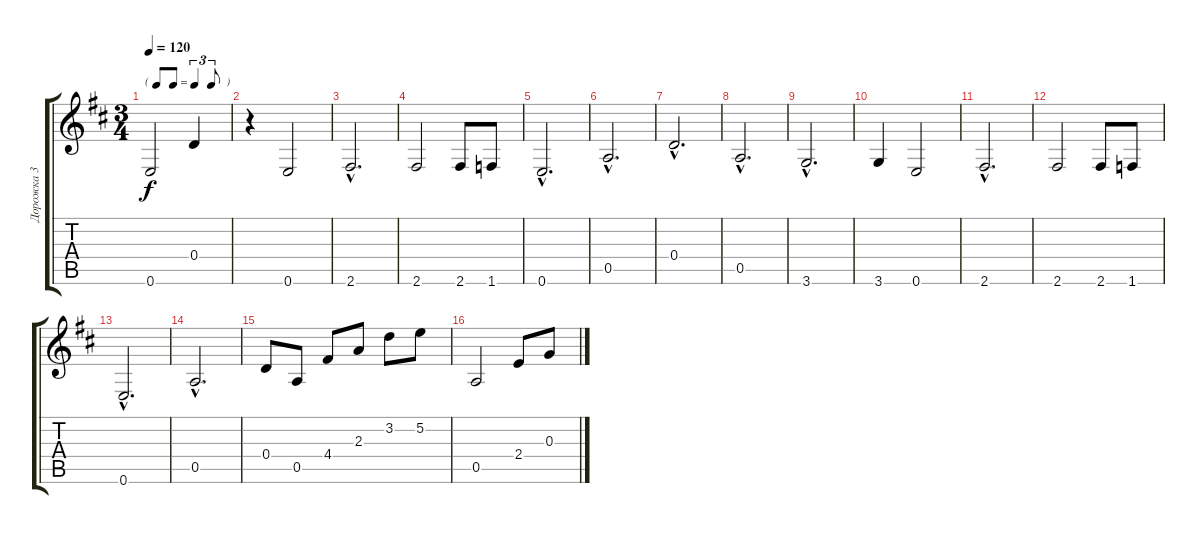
\track ("Дорожка 3" "Дорожка 3") {instrument acousticguitarnylon}
\staff {score tabs}
\tuning (E4 B3 G3 D3 A2 E2) {hide}
\ts (3 4)
\tf triplet8th
\tempo 120
\clef g2
\ks d
0.6.2{dy f instrument acousticguitarnylon} 0.4.4 |
r.4 0.6.2 |
2.6{hac}.2{d} |
2.6.2 2.6.8 1.6.8 |
0.6{hac}.2{d} |
0.5{hac}.2{d} |
0.4{hac}.2{d} |
0.5{hac}.2{d} |
3.6{hac}.2{d} |
3.6.4 0.6.2 |
2.6{hac}.2{d} |
2.6.2 2.6.8 1.6.8 |
0.6{hac}.2{d} |
0.5{hac}.2{d} |
0.4.8 0.5.8 4.4.8 2.3.8 3.2.8 5.2.8 |
0.5.2 2.4.8 0.3.8
